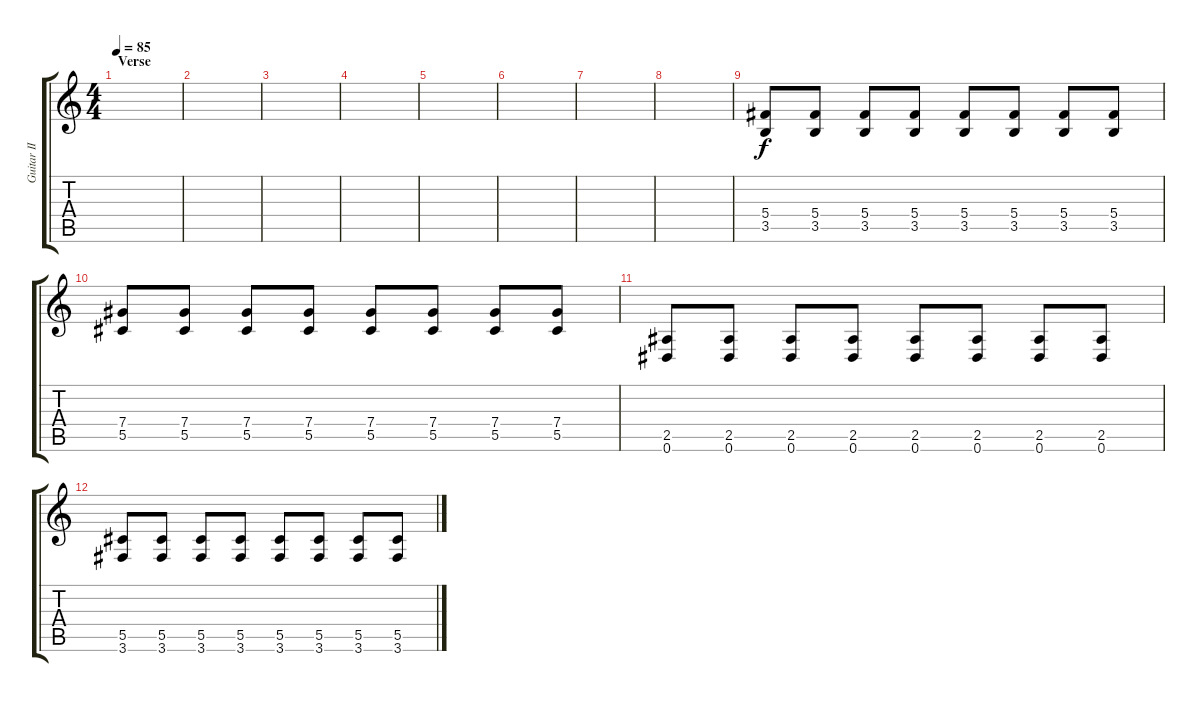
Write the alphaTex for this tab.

\track ("Guitar II (Robin Finck)" "Guitar II ") {instrument overdrivenguitar}
\staff {score tabs}
\tuning (Eb4 Bb3 Gb3 Db3 Ab2 Eb2) {hide}
\ts (4 4)
\section ("" "Verse")
\tempo 85
\clef g2
\ks c
|
|
|
|
|
|
|
|
(5.4 3.5).8 (5.4 3.5).8 (5.4 3.5).8 (5.4 3.5).8 (5.4 3.5).8 (5.4 3.5).8 (5.4 3.5).8 (5.4 3.5).8 |
(7.4 5.5).8 (7.4 5.5).8 (7.4 5.5).8 (7.4 5.5).8 (7.4 5.5).8 (7.4 5.5).8 (7.4 5.5).8 (7.4 5.5).8 |
(2.5 0.6).8 (2.5 0.6).8 (2.5 0.6).8 (2.5 0.6).8 (2.5 0.6).8 (2.5 0.6).8 (2.5 0.6).8 (2.5 0.6).8 |
(5.5 3.6).8 (5.5 3.6).8 (5.5 3.6).8 (5.5 3.6).8 (5.5 3.6).8 (5.5 3.6).8 (5.5 3.6).8 (5.5 3.6).8
